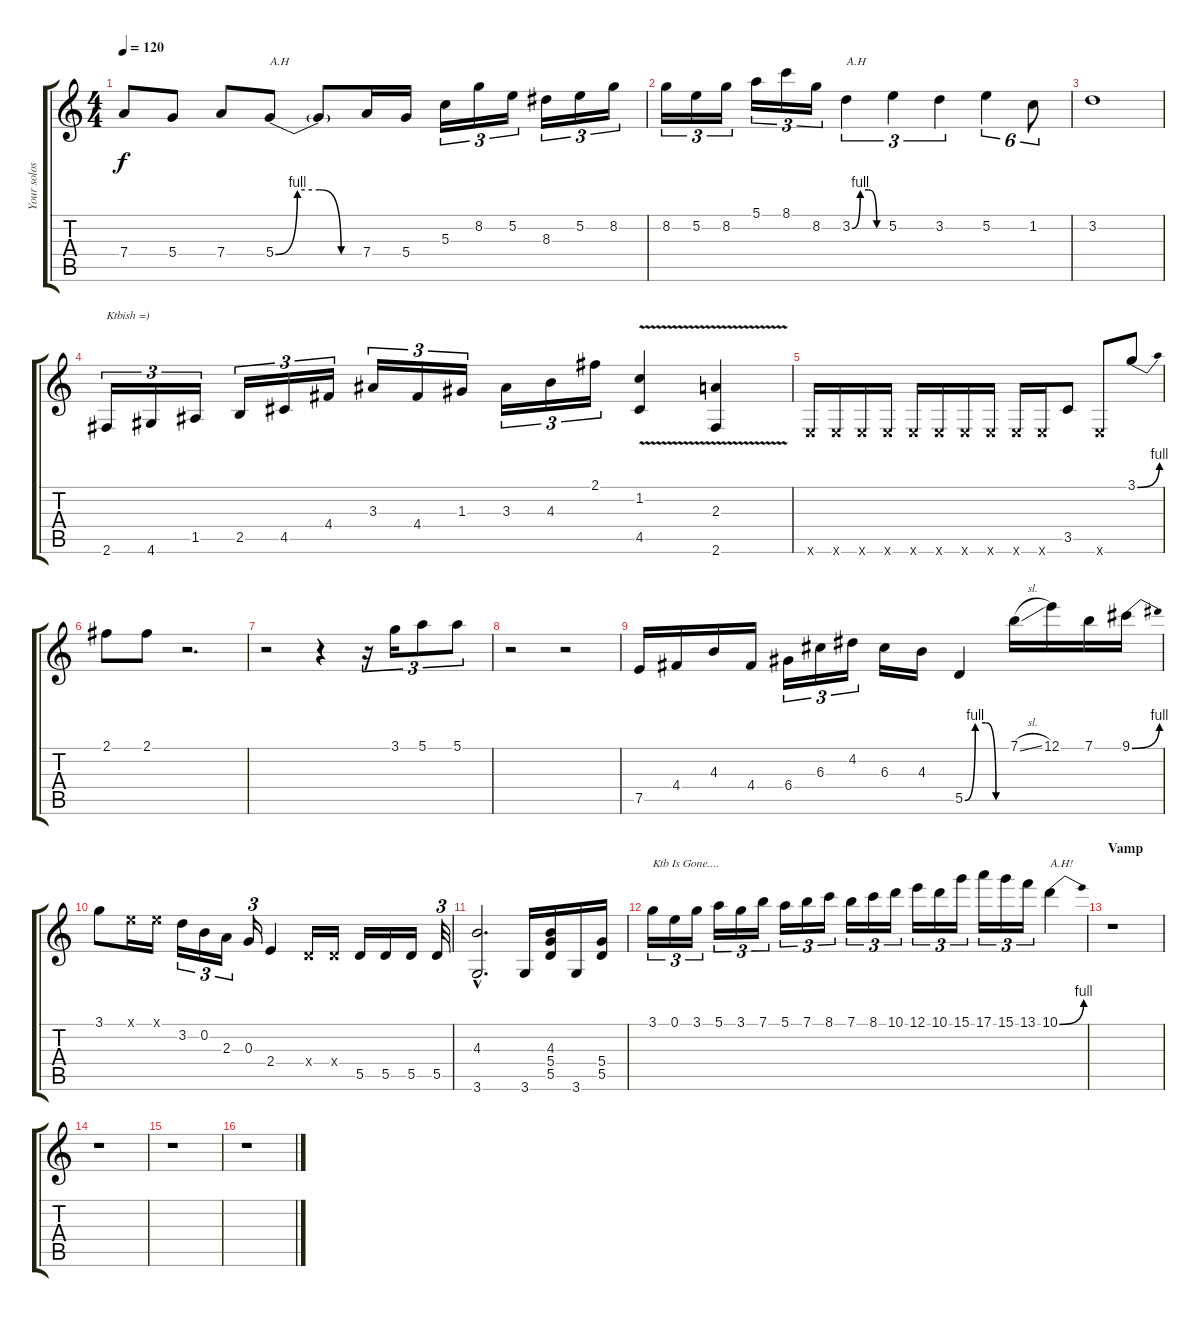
\track ("Your solos here!" "Your solos") {instrument distortionguitar}
\staff {score tabs}
\tuning (E4 B3 G3 D3 A2 E2) {hide}
\ts (4 4)
\tempo 120
\clef g2
\ks c
7.4.8{dy f} 5.4.8 7.4.8 5.4{be (custom 0 0 15 4 30 4 45 0 60 0)}.8{txt "A.H" instrument guitarharmonics} 5.4{t}.8 7.4.16{instrument distortionguitar} 5.4.16 5.3.16{tu (3 2)} 8.2.16{tu (3 2)} 5.2.16{tu (3 2)} 8.3.16{tu (3 2)} 5.2.16{tu (3 2)} 8.2.16{tu (3 2)} |
8.2.16{tu (3 2)} 5.2.16{tu (3 2)} 8.2.16{tu (3 2)} 5.1.16{tu (3 2)} 8.1.16{tu (3 2)} 8.2.16{tu (3 2)} 3.2{be (custom 0 0 15 4 30 4 45 0 60 0)}.4{tu (3 2) txt "A.H" instrument guitarharmonics} 5.2.4{tu (3 2) instrument distortionguitar} 3.2.4{tu (3 2)} 5.2.4{tu (6 4)} 1.2.8{tu (6 4)} |
3.2.1 |
2.6.16{tu (3 2) txt "Ktbish =)"} 4.6.16{tu (3 2)} 1.5.16{tu (3 2)} 2.5.16{tu (3 2)} 4.5.16{tu (3 2)} 4.4.16{tu (3 2)} 3.3.16{tu (3 2)} 4.4.16{tu (3 2)} 1.3.16{tu (3 2)} 3.3.16{tu (3 2)} 4.3.16{tu (3 2)} 2.1.16{tu (3 2)} (1.2{v} 4.5).4 (2.3 2.6{v}).4 |
0.6{x}.16 0.6{x}.16 0.6{x}.16 0.6{x}.16 0.6{x}.16 0.6{x}.16 0.6{x}.16 0.6{x}.16 0.6{x}.16 0.6{x}.16 3.5.8 0.6{x}.8 3.1{be (bend 0 0 60 4)}.8{instrument guitarharmonics} |
2.1.8 2.1.8 r.2{d instrument distortionguitar} |
r.2 r.4 r.16{tu (3 2) instrument guitarharmonics} 3.1.16{tu (3 2)} 5.1.8{tu (3 2)} 5.1.8{tu (3 2) instrument distortionguitar} |
r.2 r.2 |
7.5.16{instrument distortionguitar} 4.4.16 4.3.16 4.4.16 6.4.16{tu (3 2)} 6.3.16{tu (3 2)} 4.2.16{tu (3 2)} 6.3.16 4.3.16 5.5{be (custom 0 0 15 4 30 4 45 0 60 0)}.4{instrument guitarharmonics} 7.1{sl}.16{instrument distortionguitar} 12.1.16 7.1.16 9.1{be (bend 0 0 60 4)}.16 |
3.1.8 0.1{x}.16 0.1{x}.16 3.2.16{tu (3 2)} 0.2.16{tu (3 2)} 2.3.16{tu (3 2)} 0.3.16{tu (3 2)} 2.4.4 0.4{x}.16 0.4{x}.16 5.5.16 5.5.16 5.5.16 5.5.32{tu (3 2)} |
(4.3{hac} 3.6{hac}).2{d} 3.6.16 (4.3 5.4 5.5).16 3.6.16 (5.4 5.5).16 |
3.1.16{tu (3 2) txt "Ktb Is Gone...."} 0.1.16{tu (3 2)} 3.1.16{tu (3 2)} 5.1.16{tu (3 2)} 3.1.16{tu (3 2)} 7.1.16{tu (3 2)} 5.1.16{tu (3 2)} 7.1.16{tu (3 2)} 8.1.16{tu (3 2)} 7.1.16{tu (3 2)} 8.1.16{tu (3 2)} 10.1.16{tu (3 2)} 12.1.16{tu (3 2)} 10.1.16{tu (3 2)} 15.1.16{tu (3 2)} 17.1.16{tu (3 2)} 15.1.16{tu (3 2)} 13.1.16{tu (3 2)} 10.1{be (bend 0 0 60 4)}.4{txt "A.H!" instrument guitarharmonics} |
\section ("" "Vamp")
r.1 |
r.1 |
r.1 |
r.1
